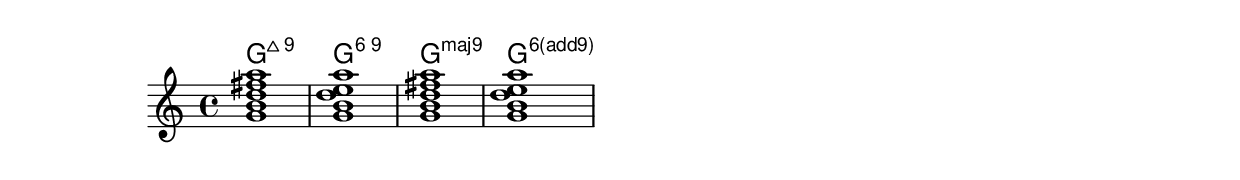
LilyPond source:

%% DO NOT EDIT this file manually; it is automatically
%% generated from LSR http://lsr.dsi.unimi.it
%% Make any changes in LSR itself, or in Documentation/snippets/new/ ,
%% and then run scripts/auxiliar/makelsr.py
%%
%% This file is in the public domain.
\version "2.16.0"

\header {
  lsrtags = "chords, specific-notation"

  texidoc = "
The property @code{chordNameExceptions} can be used to store a list of
special notations for specific chords.

"
  doctitle = "Chord name exceptions"
} % begin verbatim


% modify maj9 and 6(add9)
% Exception music is chords with markups
chExceptionMusic = {
  <c e g b d'>1-\markup { \super "maj9" }
  <c e g a d'>1-\markup { \super "6(add9)" }
}

% Convert music to list and prepend to existing exceptions.
chExceptions = #( append
  ( sequential-music-to-chord-exceptions chExceptionMusic #t)
  ignatzekExceptions)

theMusic = \chordmode {
  g1:maj9 g1:6.9
  \set chordNameExceptions = #chExceptions
  g1:maj9 g1:6.9
}

\layout {
  ragged-right = ##t
}

<< \context ChordNames \theMusic
   \context Voice \theMusic
>>
